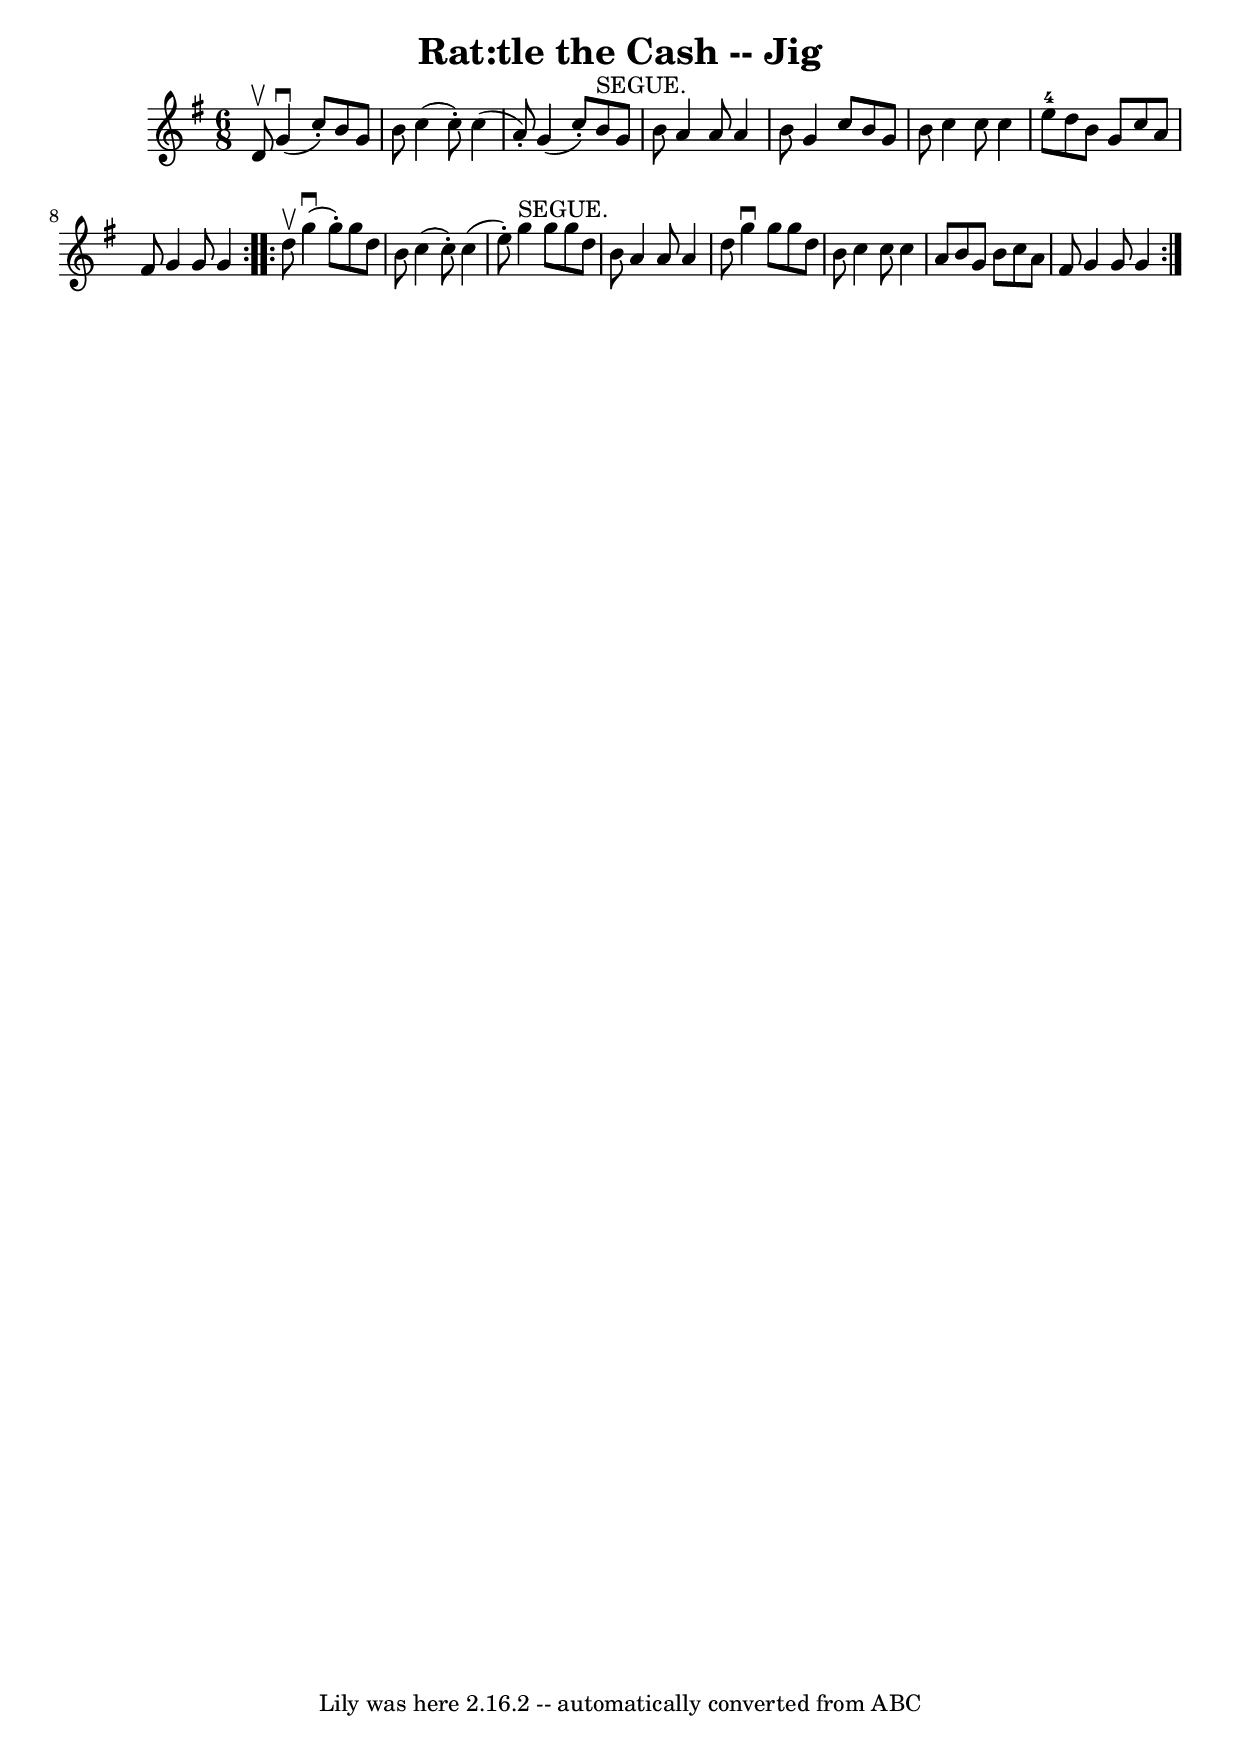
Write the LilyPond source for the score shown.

\version "2.16.2"
\include "Mammoth.ily"
\header {
  %% book = "Ryan's Mammoth Collection"
  crossRefNumber = "1"
  footnotes = ""
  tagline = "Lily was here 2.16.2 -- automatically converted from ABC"
  title = "Rat:tle the Cash -- Jig"

}
voicedefault =  {



  \repeat volta 2 {

    \time 6/8 
    \key g \major
    d'8^\upbow |
    g'4^\downbow(c''8 -.)   
    b'8 g'8 b'8  |
    c''4 (c''8 -.) c''4 (a'8 -.) |
    
    g'4 (c''8 -.) b'8^"SEGUE." g'8 b'8  |
    a'4 a'8    
    a'4 b'8  |
    g'4 c''8 b'8 g'8 b'8  |
    c''4    
    c''8 c''4 e''8-4 |
    d''8 b'8 g'8 c''8 a'8 fis'8 
    |
    g'4 g'8 g'4  
  } 
  \repeat volta 2 {
    d''8^\upbow |
    
    g''4^\downbow(g''8 -.) g''8 d''8 b'8  |
    c''4 (c''8 -. 
    -) c''4 (e''8 -.) |
    g''4^"SEGUE." g''8 g''8 d''8    
    b'8  |
    a'4 a'8 a'4 d''8  |
    g''4^\downbow g''8   
    g''8 d''8 b'8  |
    c''4 c''8 c''4 a'8  |
    b'8    
    g'8 b'8 c''8 a'8 fis'8  |
    g'4 g'8 g'4  
  }   

}

\score{
  <<

    \context Staff="default"
    {
      \voicedefault 
      
    }

  >>
  \layout {
    
  }
  \midi {
  }

}
